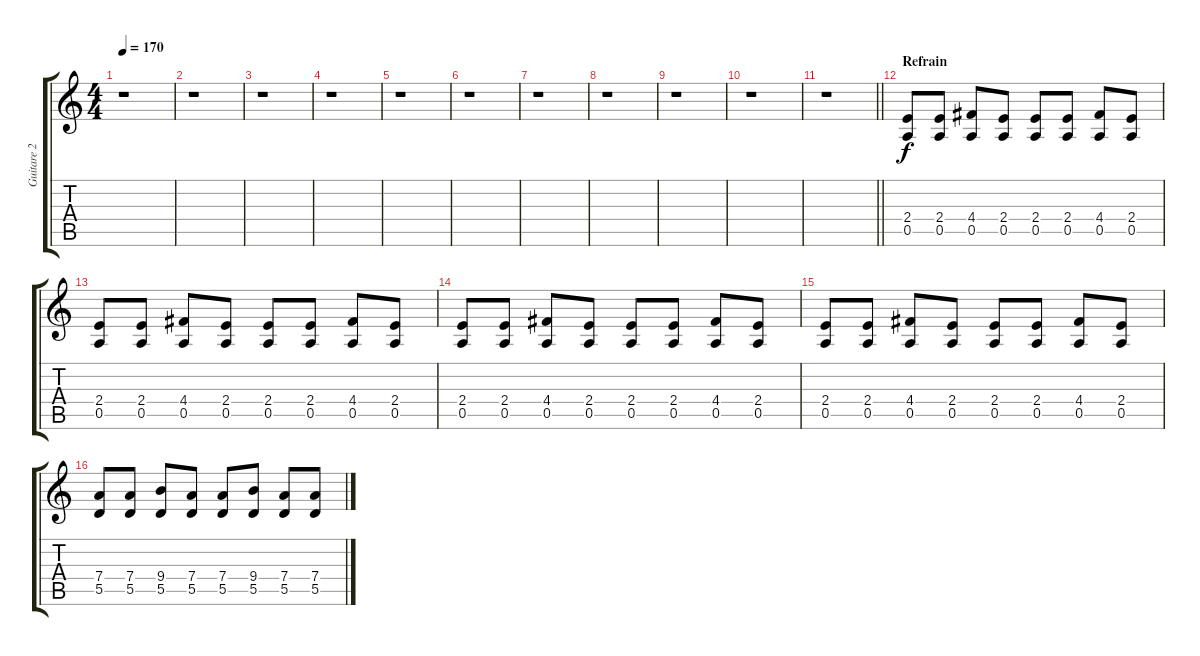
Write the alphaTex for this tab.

\track ("Guitare 2" "Guitare 2") {instrument overdrivenguitar}
\staff {score tabs}
\tuning (E4 B3 G3 D3 A2 E2) {hide}
\ts (4 4)
\tempo 170
\clef g2
\ks c
r.1{dy f} |
r.1 |
r.1 |
r.1 |
r.1 |
r.1 |
r.1 |
r.1 |
r.1 |
r.1 |
\barLineRight lightlight
r.1 |
\section ("" "Refrain")
(2.4 0.5).8 (2.4 0.5).8 (4.4 0.5).8 (2.4 0.5).8 (2.4 0.5).8 (2.4 0.5).8 (4.4 0.5).8 (2.4 0.5).8 |
(2.4 0.5).8 (2.4 0.5).8 (4.4 0.5).8 (2.4 0.5).8 (2.4 0.5).8 (2.4 0.5).8 (4.4 0.5).8 (2.4 0.5).8 |
(2.4 0.5).8 (2.4 0.5).8 (4.4 0.5).8 (2.4 0.5).8 (2.4 0.5).8 (2.4 0.5).8 (4.4 0.5).8 (2.4 0.5).8 |
(2.4 0.5).8 (2.4 0.5).8 (4.4 0.5).8 (2.4 0.5).8 (2.4 0.5).8 (2.4 0.5).8 (4.4 0.5).8 (2.4 0.5).8 |
(7.4 5.5).8 (7.4 5.5).8 (9.4 5.5).8 (7.4 5.5).8 (7.4 5.5).8 (9.4 5.5).8 (7.4 5.5).8 (7.4 5.5).8
